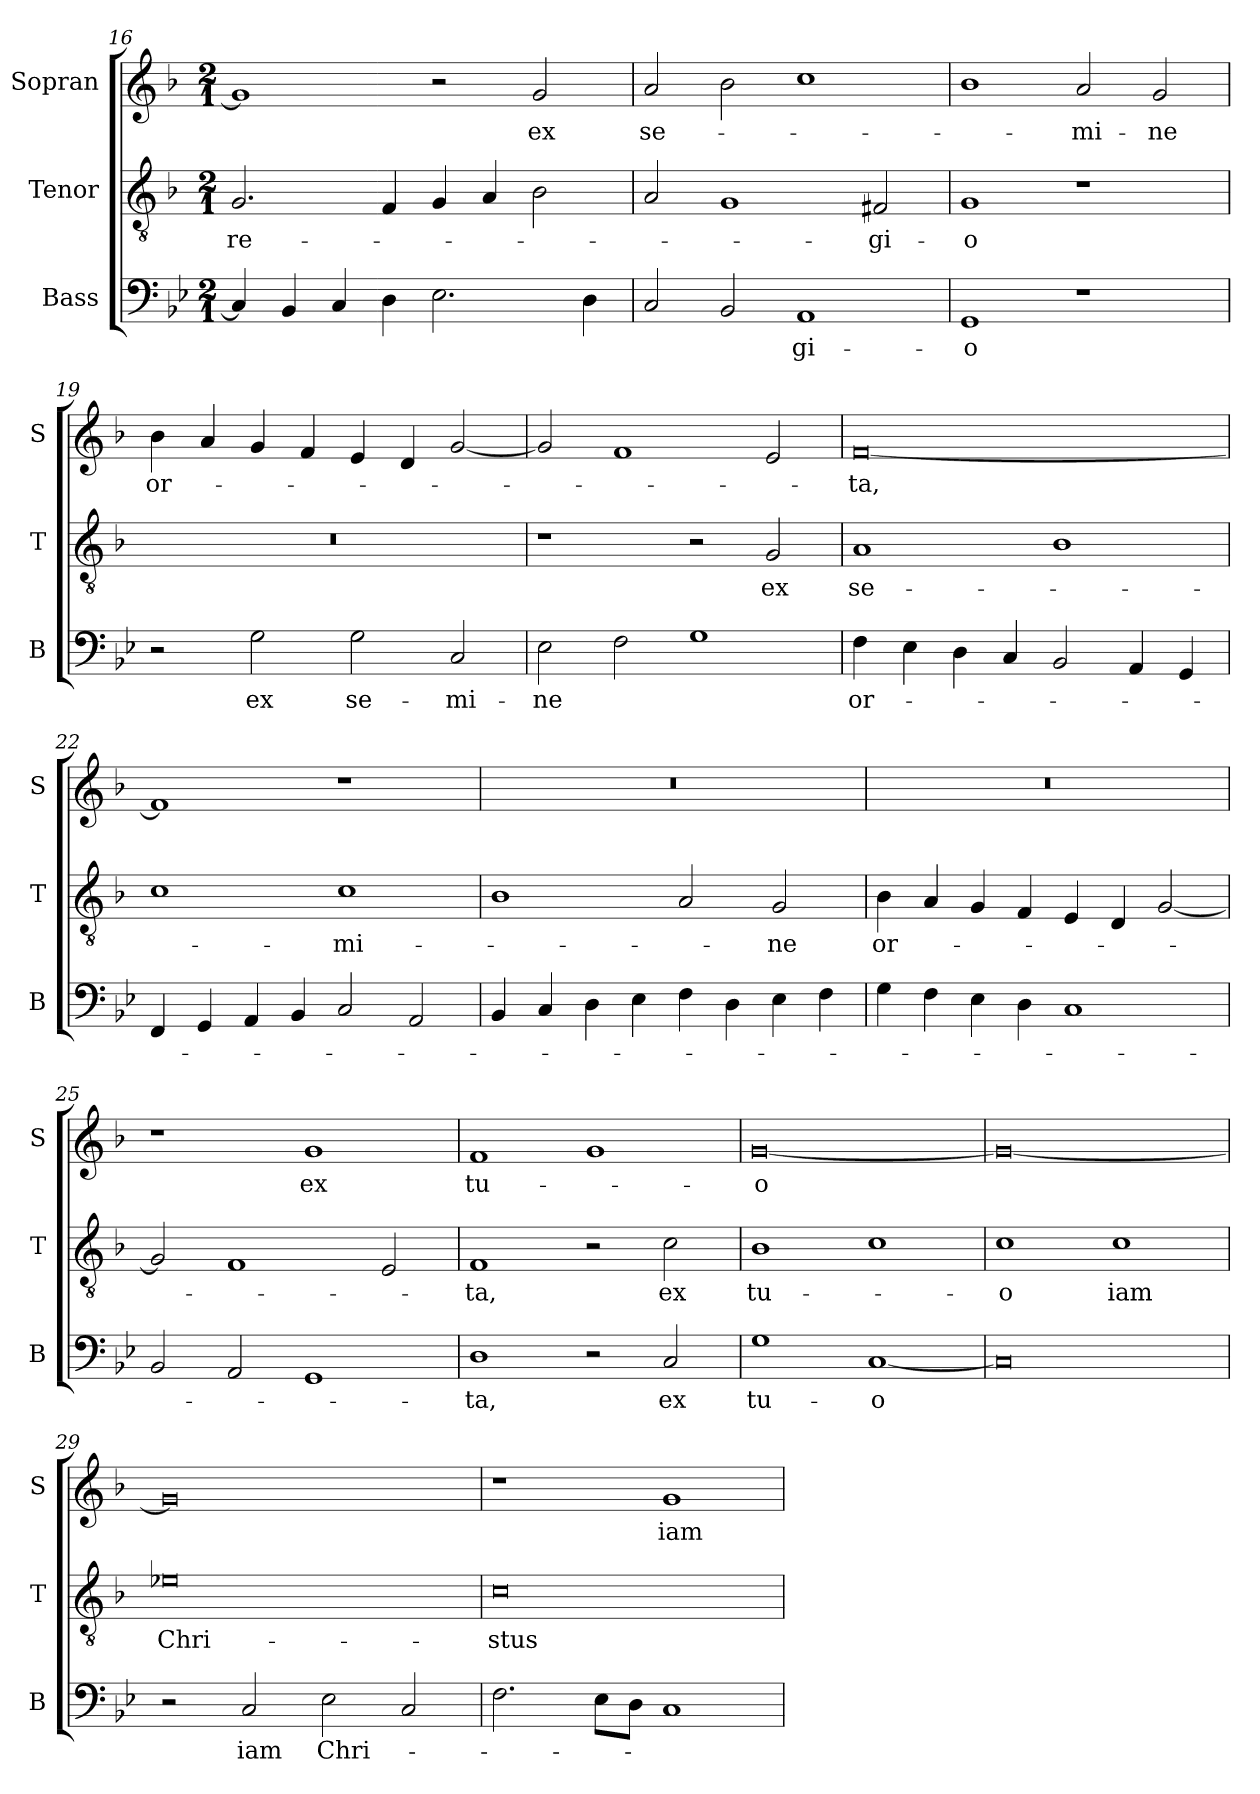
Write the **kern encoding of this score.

**kern	**text	**kern	**text	**kern	**text
*part3	*part3	*part2	*part2	*part1	*part1
*staff3	*staff3	*staff2	*staff2	*staff1	*staff1
*I"Bass	*	*I"Tenor	*	*I"Sopran	*
*I'B	*	*I'T	*	*I'S	*
*clefF4	*	*clefGv2	*	*clefG2	*
*k[b-e-]	*	*k[b-]	*	*k[b-]	*
*B-:	*	*F:	*	*F:	*
*M2/1	*	*M2/1	*	*M2/1	*
=16	=16	=16	=16	=16	=16
4C]	.	2.G	re-	1g]	.
4BB-	.	.	.	.	.
4C	.	.	.	.	.
4D	.	4F	.	.	.
2.E-	.	4G	.	2r	.
.	.	4A	.	.	.
.	.	2B-	.	2g	ex
4D	.	.	.	.	.
=17	=17	=17	=17	=17	=17
2C	.	2A	.	2a	se-
2BB-	.	1G	.	2b-	.
1AA	-gi-	.	.	1cc	.
.	.	2F#X	-gi-	.	.
=18	=18	=18	=18	=18	=18
1GG	-o	1G	-o	1b-	.
1r	.	1r	.	2a	-mi-
.	.	.	.	2g	-ne
=19	=19	=19	=19	=19	=19
2r	.	0r	.	4b-	or-
.	.	.	.	4a	.
2G	ex	.	.	4g	.
.	.	.	.	4f	.
2G	se-	.	.	4e	.
.	.	.	.	4d	.
2C	-mi-	.	.	[2g	.
=20	=20	=20	=20	=20	=20
2E-	-ne	1r	.	2g]	.
2F	.	.	.	1f	.
1G	.	2r	.	.	.
.	.	2G	ex	2e	.
=21	=21	=21	=21	=21	=21
4F	or-	1A	se-	[0f	-ta,
4E-	.	.	.	.	.
4D	.	.	.	.	.
4C	.	.	.	.	.
2BB-	.	1B-	.	.	.
4AA	.	.	.	.	.
4GG	.	.	.	.	.
=22	=22	=22	=22	=22	=22
4FF	.	1c	.	1f]	.
4GG	.	.	.	.	.
4AA	.	.	.	.	.
4BB-	.	.	.	.	.
2C	.	1c	-mi-	1r	.
2AA	.	.	.	.	.
=23	=23	=23	=23	=23	=23
4BB-	.	1B-	.	0r	.
4C	.	.	.	.	.
4D	.	.	.	.	.
4E-	.	.	.	.	.
4F	.	2A	.	.	.
4D	.	.	.	.	.
4E-	.	2G	-ne	.	.
4F	.	.	.	.	.
=24	=24	=24	=24	=24	=24
4G	.	4B-	or-	0r	.
4F	.	4A	.	.	.
4E-	.	4G	.	.	.
4D	.	4F	.	.	.
1C	.	4E	.	.	.
.	.	4D	.	.	.
.	.	[2G	.	.	.
=25	=25	=25	=25	=25	=25
2BB-	.	2G]	.	1r	.
2AA	.	1F	.	.	.
1GG	.	.	.	1g	ex
.	.	2E	.	.	.
=26	=26	=26	=26	=26	=26
1D	-ta,	1F	-ta,	1f	tu-
2r	.	2r	.	1g	.
2C	ex	2c	ex	.	.
=27	=27	=27	=27	=27	=27
1G	tu-	1B-	tu-	[0g	-o
[1C	-o	1c	.	.	.
=28	=28	=28	=28	=28	=28
0C]	.	1c	-o	0g_	.
.	.	1c	iam	.	.
=29	=29	=29	=29	=29	=29
2r	.	0e-X	Chri-	0g]	.
2C	iam	.	.	.	.
2E-	Chri-	.	.	.	.
2C	.	.	.	.	.
=30	=30	=30	=30	=30	=30
2.F	.	0c	-stus	1r	.
8E-L	.	.	.	.	.
8DJ	.	.	.	.	.
1C	.	.	.	1g	iam
=	=	=	=	=	=
*-	*-	*-	*-	*-	*-
